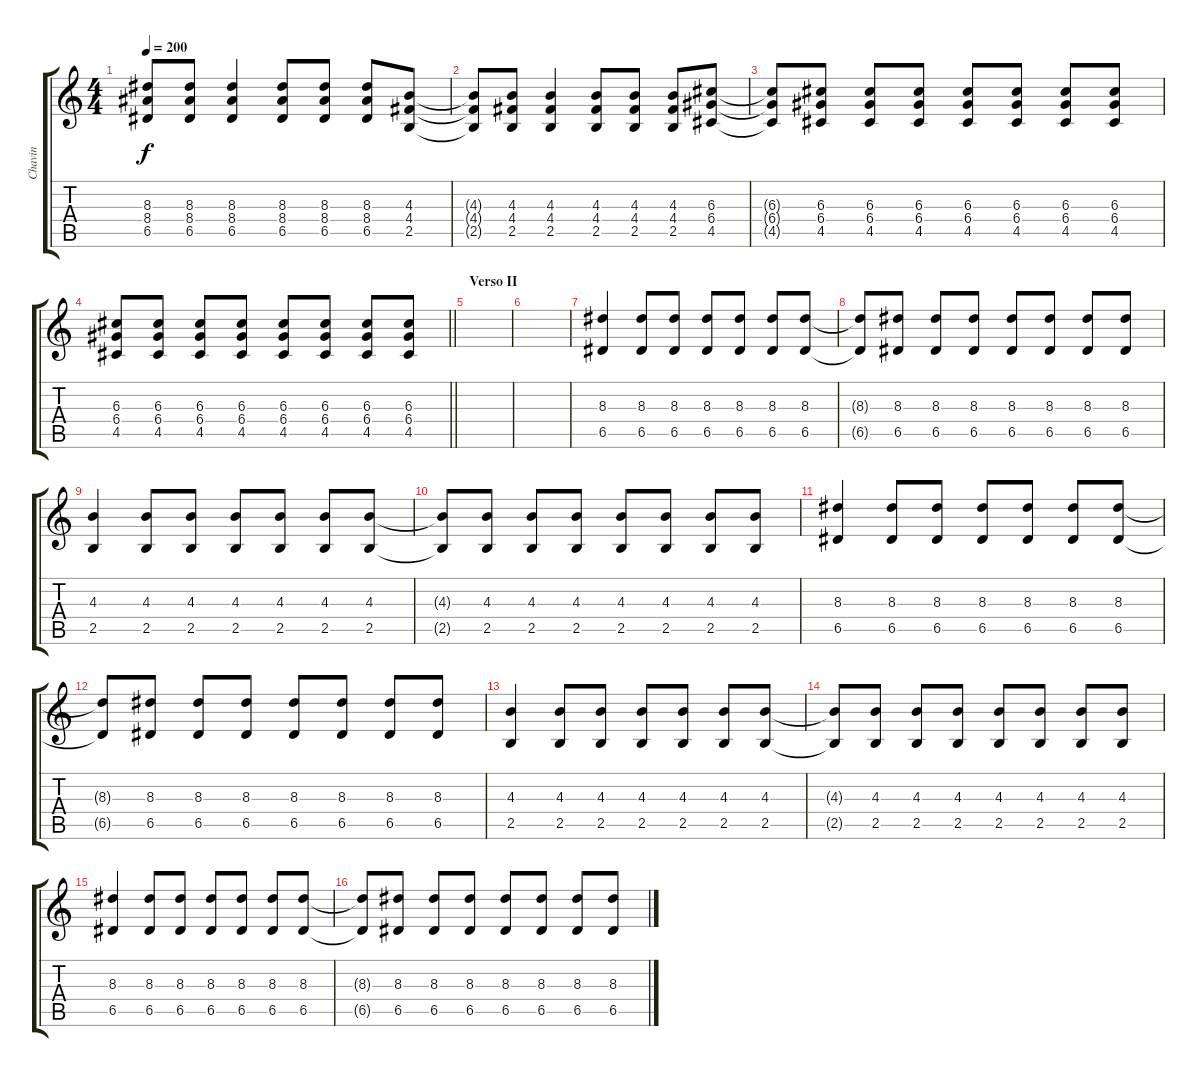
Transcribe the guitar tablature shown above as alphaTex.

\track ("Chavin" "Chavin") {instrument overdrivenguitar}
\staff {score tabs}
\tuning (E4 B3 G3 D3 A2 E2) {hide}
\ts (4 4)
\tempo 200
\clef g2
\ks c
(8.3{t} 8.4{t} 6.5{t}).8{dy f} (8.3 8.4 6.5).8 (8.3 8.4 6.5).4 (8.3 8.4 6.5).8 (8.3 8.4 6.5).8 (8.3 8.4 6.5).8 (4.3 4.4 2.5).8 |
(4.3{t} 4.4{t} 2.5{t}).8 (4.3 4.4 2.5).8 (4.3 4.4 2.5).4 (4.3 4.4 2.5).8 (4.3 4.4 2.5).8 (4.3 4.4 2.5).8 (6.3 6.4 4.5).8 |
(6.3{t} 6.4{t} 4.5{t}).8 (6.3 6.4 4.5).8 (6.3 6.4 4.5).8 (6.3 6.4 4.5).8 (6.3 6.4 4.5).8 (6.3 6.4 4.5).8 (6.3 6.4 4.5).8 (6.3 6.4 4.5).8 |
\barLineRight lightlight
(6.3 6.4 4.5).8 (6.3 6.4 4.5).8 (6.3 6.4 4.5).8 (6.3 6.4 4.5).8 (6.3 6.4 4.5).8 (6.3 6.4 4.5).8 (6.3 6.4 4.5).8 (6.3 6.4 4.5).8 |
\section ("" "Verso II")
|
|
(8.3 6.5).4 (8.3 6.5).8 (8.3 6.5).8 (8.3 6.5).8 (8.3 6.5).8 (8.3 6.5).8 (8.3 6.5).8 |
(8.3{t} 6.5{t}).8 (8.3 6.5).8 (8.3 6.5).8 (8.3 6.5).8 (8.3 6.5).8 (8.3 6.5).8 (8.3 6.5).8 (8.3 6.5).8 |
(4.3 2.5).4 (4.3 2.5).8 (4.3 2.5).8 (4.3 2.5).8 (4.3 2.5).8 (4.3 2.5).8 (4.3 2.5).8 |
(4.3{t} 2.5{t}).8 (4.3 2.5).8 (4.3 2.5).8 (4.3 2.5).8 (4.3 2.5).8 (4.3 2.5).8 (4.3 2.5).8 (4.3 2.5).8 |
(8.3 6.5).4 (8.3 6.5).8 (8.3 6.5).8 (8.3 6.5).8 (8.3 6.5).8 (8.3 6.5).8 (8.3 6.5).8 |
(8.3{t} 6.5{t}).8 (8.3 6.5).8 (8.3 6.5).8 (8.3 6.5).8 (8.3 6.5).8 (8.3 6.5).8 (8.3 6.5).8 (8.3 6.5).8 |
(4.3 2.5).4 (4.3 2.5).8 (4.3 2.5).8 (4.3 2.5).8 (4.3 2.5).8 (4.3 2.5).8 (4.3 2.5).8 |
(4.3{t} 2.5{t}).8 (4.3 2.5).8 (4.3 2.5).8 (4.3 2.5).8 (4.3 2.5).8 (4.3 2.5).8 (4.3 2.5).8 (4.3 2.5).8 |
(8.3 6.5).4 (8.3 6.5).8 (8.3 6.5).8 (8.3 6.5).8 (8.3 6.5).8 (8.3 6.5).8 (8.3 6.5).8 |
(8.3{t} 6.5{t}).8 (8.3 6.5).8 (8.3 6.5).8 (8.3 6.5).8 (8.3 6.5).8 (8.3 6.5).8 (8.3 6.5).8 (8.3 6.5).8
